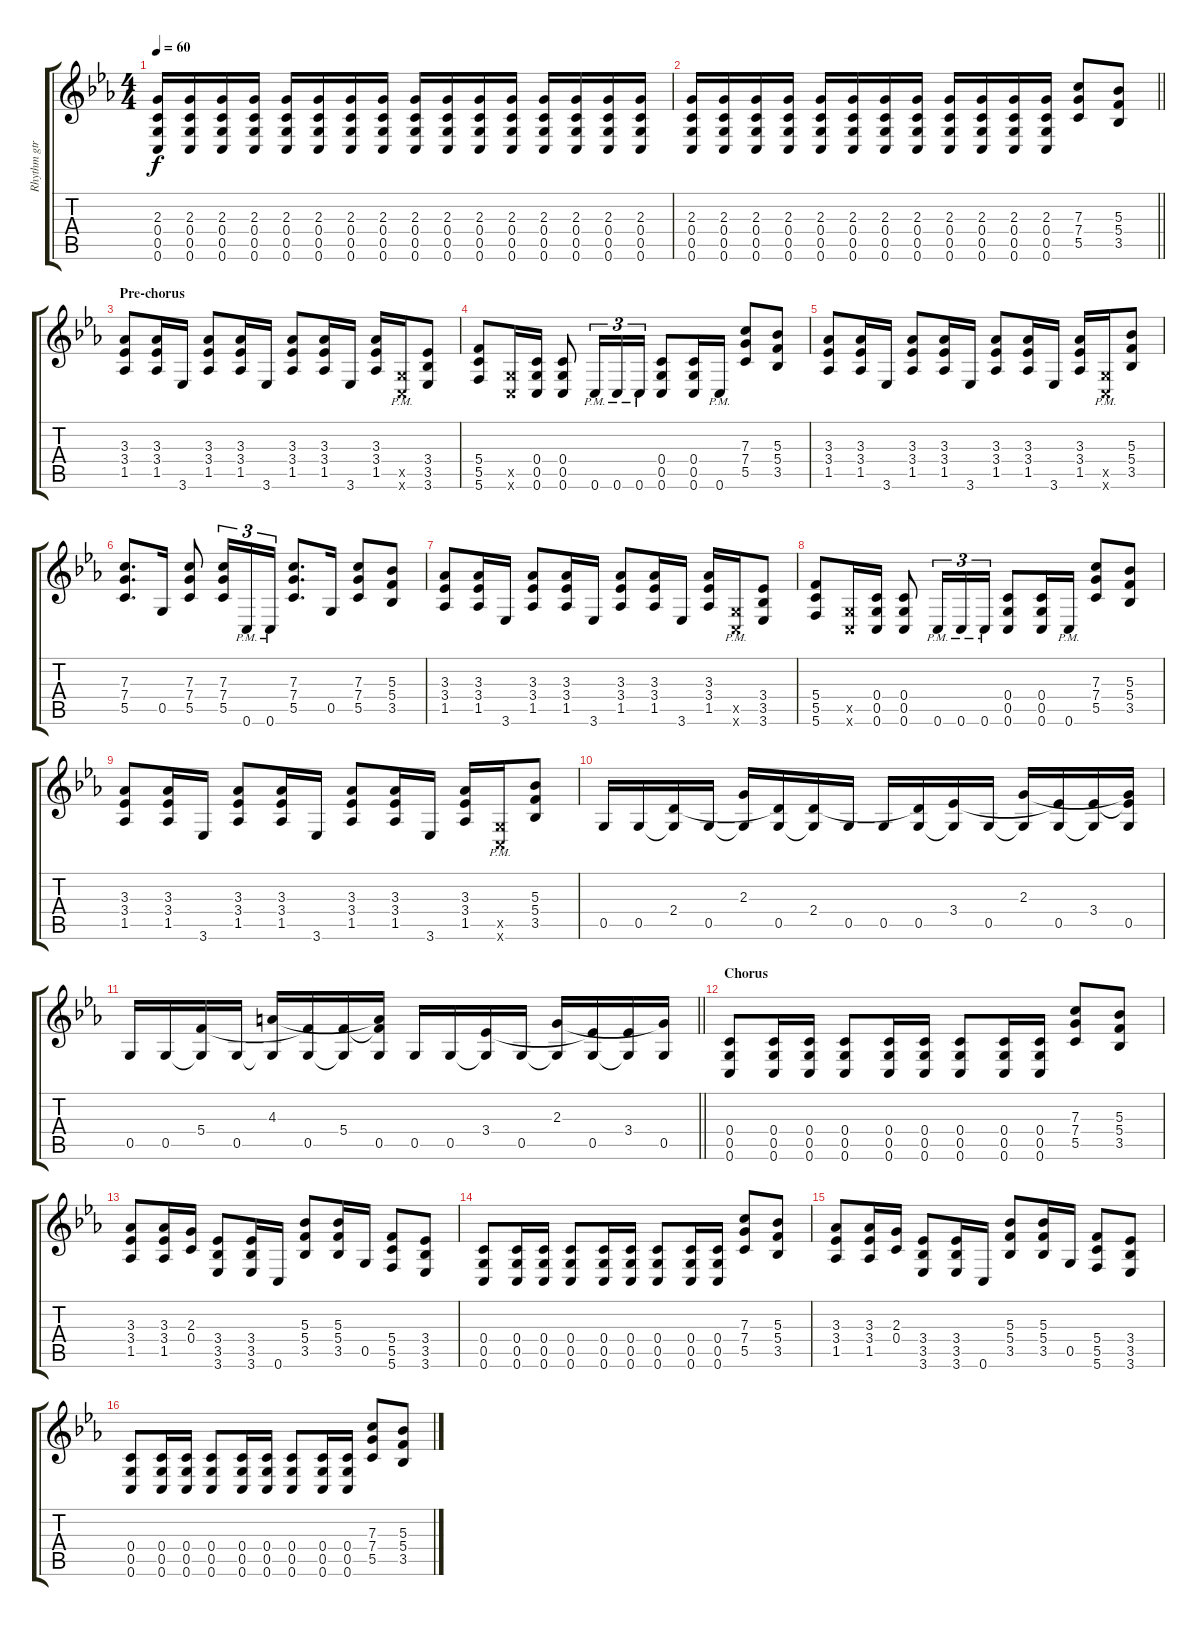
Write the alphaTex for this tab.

\track ("Rhythm gtr. 2" "Rhythm gtr") {instrument overdrivenguitar}
\staff {score tabs}
\tuning (D4 A3 F3 C3 G2 C2) {hide}
\ts (4 4)
\tempo 60
\clef g2
\ks cminor
(2.3 0.4 0.5 0.6).16{dy f} (2.3 0.4 0.5 0.6).16 (2.3 0.4 0.5 0.6).16 (2.3 0.4 0.5 0.6).16 (2.3 0.4 0.5 0.6).16 (2.3 0.4 0.5 0.6).16 (2.3 0.4 0.5 0.6).16 (2.3 0.4 0.5 0.6).16 (2.3 0.4 0.5 0.6).16 (2.3 0.4 0.5 0.6).16 (2.3 0.4 0.5 0.6).16 (2.3 0.4 0.5 0.6).16 (2.3 0.4 0.5 0.6).16 (2.3 0.4 0.5 0.6).16 (2.3 0.4 0.5 0.6).16 (2.3 0.4 0.5 0.6).16 |
\barLineRight lightlight
(2.3 0.4 0.5 0.6).16 (2.3 0.4 0.5 0.6).16 (2.3 0.4 0.5 0.6).16 (2.3 0.4 0.5 0.6).16 (2.3 0.4 0.5 0.6).16 (2.3 0.4 0.5 0.6).16 (2.3 0.4 0.5 0.6).16 (2.3 0.4 0.5 0.6).16 (2.3 0.4 0.5 0.6).16 (2.3 0.4 0.5 0.6).16 (2.3 0.4 0.5 0.6).16 (2.3 0.4 0.5 0.6).16 (7.3 7.4 5.5).8 (5.3 5.4 3.5).8 |
\section ("" "Pre-chorus")
(3.3 3.4 1.5).8 (3.3 3.4 1.5).16 3.6.16 (3.3 3.4 1.5).8 (3.3 3.4 1.5).16 3.6.16 (3.3 3.4 1.5).8 (3.3 3.4 1.5).16 3.6.16 (3.3 3.4 1.5).16 (0.5{x} 0.6{pm x}).16 (3.4 3.5 3.6).8 |
(5.4 5.5 5.6).8 (0.5{x} 0.6{x}).16 (0.4 0.5 0.6).16 (0.4 0.5 0.6).8 0.6{pm}.16{tu (3 2)} 0.6{pm}.16{tu (3 2)} 0.6{pm}.16{tu (3 2)} (0.4 0.5 0.6).8 (0.4 0.5 0.6).16 0.6{pm}.16 (7.3 7.4 5.5).8 (5.3 5.4 3.5).8 |
(3.3 3.4 1.5).8 (3.3 3.4 1.5).16 3.6.16 (3.3 3.4 1.5).8 (3.3 3.4 1.5).16 3.6.16 (3.3 3.4 1.5).8 (3.3 3.4 1.5).16 3.6.16 (3.3 3.4 1.5).16 (0.5{x} 0.6{pm x}).16 (5.3 5.4 3.5).8 |
(7.3 7.4 5.5).8{d} 0.5.16 (7.3 7.4 5.5).8 (7.3 7.4 5.5).16{tu (3 2)} 0.6{pm}.16{tu (3 2)} 0.6{pm}.16{tu (3 2)} (7.3 7.4 5.5).8{d} 0.5.16 (7.3 7.4 5.5).8 (5.3 5.4 3.5).8 |
(3.3 3.4 1.5).8 (3.3 3.4 1.5).16 3.6.16 (3.3 3.4 1.5).8 (3.3 3.4 1.5).16 3.6.16 (3.3 3.4 1.5).8 (3.3 3.4 1.5).16 3.6.16 (3.3 3.4 1.5).16 (0.5{x} 0.6{pm x}).16 (3.4 3.5 3.6).8 |
(5.4 5.5 5.6).8 (0.5{x} 0.6{x}).16 (0.4 0.5 0.6).16 (0.4 0.5 0.6).8 0.6{pm}.16{tu (3 2)} 0.6{pm}.16{tu (3 2)} 0.6{pm}.16{tu (3 2)} (0.4 0.5 0.6).8 (0.4 0.5 0.6).16 0.6{pm}.16 (7.3 7.4 5.5).8 (5.3 5.4 3.5).8 |
(3.3 3.4 1.5).8 (3.3 3.4 1.5).16 3.6.16 (3.3 3.4 1.5).8 (3.3 3.4 1.5).16 3.6.16 (3.3 3.4 1.5).8 (3.3 3.4 1.5).16 3.6.16 (3.3 3.4 1.5).16 (0.5{x} 0.6{pm x}).16 (5.3 5.4 3.5).8 |
0.5.16 0.5.16 (2.4 0.5{t}).16 0.5.16 (2.3 0.5{t}).16 (2.4{t} 0.5).16 (2.4 0.5{t}).16 0.5.16 0.5.16 (2.4{t} 0.5).16 (3.4 0.5{t}).16 0.5.16 (2.3 0.5{t}).16 (3.4{t} 0.5).16 (3.4 0.5{t}).16 (2.3{t} 3.4{t} 0.5).16 |
\barLineRight lightlight
0.5.16 0.5.16 (5.4 0.5{t}).16 0.5.16 (4.3 0.5{t}).16 (5.4{t} 0.5).16 (5.4 0.5{t}).16 (4.3{t} 5.4{t} 0.5).16 0.5.16 0.5.16 (3.4 0.5{t}).16 0.5.16 (2.3 0.5{t}).16 (3.4{t} 0.5).16 (3.4 0.5{t}).16 (2.3{t} 0.5).16 |
\section ("" "Chorus")
(0.4 0.5 0.6).8 (0.4 0.5 0.6).16 (0.4 0.5 0.6).16 (0.4 0.5 0.6).8 (0.4 0.5 0.6).16 (0.4 0.5 0.6).16 (0.4 0.5 0.6).8 (0.4 0.5 0.6).16 (0.4 0.5 0.6).16 (7.3 7.4 5.5).8 (5.3 5.4 3.5).8 |
(3.3 3.4 1.5).8 (3.3 3.4 1.5).16 (2.3 0.4).16 (3.4 3.5 3.6).8 (3.4 3.5 3.6).16 0.6.16 (5.3 5.4 3.5).8 (5.3 5.4 3.5).16 0.5.16 (5.4 5.5 5.6).8 (3.4 3.5 3.6).8 |
(0.4 0.5 0.6).8 (0.4 0.5 0.6).16 (0.4 0.5 0.6).16 (0.4 0.5 0.6).8 (0.4 0.5 0.6).16 (0.4 0.5 0.6).16 (0.4 0.5 0.6).8 (0.4 0.5 0.6).16 (0.4 0.5 0.6).16 (7.3 7.4 5.5).8 (5.3 5.4 3.5).8 |
(3.3 3.4 1.5).8 (3.3 3.4 1.5).16 (2.3 0.4).16 (3.4 3.5 3.6).8 (3.4 3.5 3.6).16 0.6.16 (5.3 5.4 3.5).8 (5.3 5.4 3.5).16 0.5.16 (5.4 5.5 5.6).8 (3.4 3.5 3.6).8 |
(0.4 0.5 0.6).8 (0.4 0.5 0.6).16 (0.4 0.5 0.6).16 (0.4 0.5 0.6).8 (0.4 0.5 0.6).16 (0.4 0.5 0.6).16 (0.4 0.5 0.6).8 (0.4 0.5 0.6).16 (0.4 0.5 0.6).16 (7.3 7.4 5.5).8 (5.3 5.4 3.5).8
